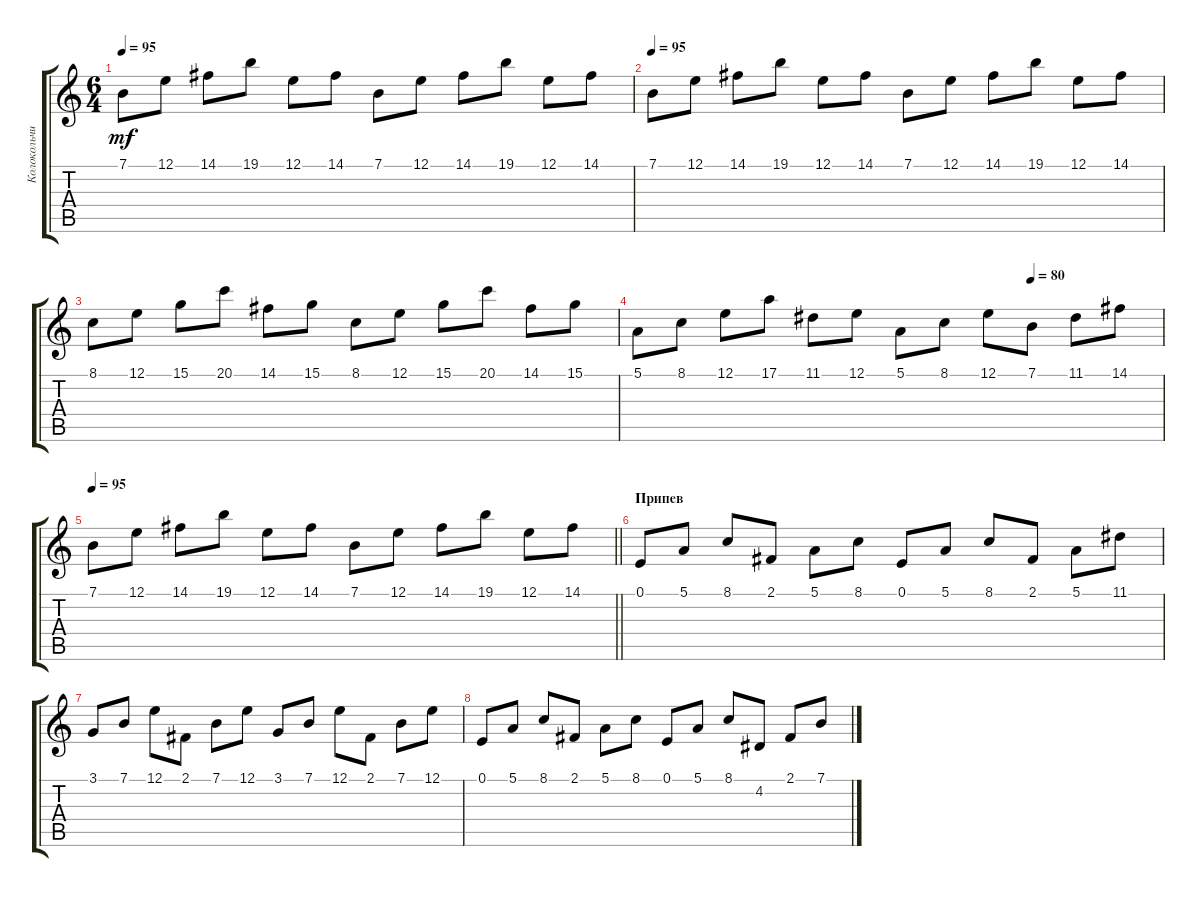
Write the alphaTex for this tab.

\track ("Колокольчики" "Колокольчи") {instrument vibraphone}
\staff {score tabs}
\tuning (E4 B3 G3 D3 A2 E2) {hide}
\ts (6 4)
\tempo 95
\clef g2
\ks c
7.1.8{dy mf} 12.1.8 14.1.8 19.1.8 12.1.8 14.1.8 7.1.8 12.1.8 14.1.8 19.1.8 12.1.8 14.1.8 |
\tempo 95
7.1.8 12.1.8 14.1.8 19.1.8 12.1.8 14.1.8 7.1.8 12.1.8 14.1.8 19.1.8 12.1.8 14.1.8 |
8.1.8 12.1.8 15.1.8 20.1.8 14.1.8 15.1.8 8.1.8 12.1.8 15.1.8 20.1.8 14.1.8 15.1.8 |
\tempo (80 0.75)
5.1.8 8.1.8 12.1.8 17.1.8 11.1.8 12.1.8 5.1.8 8.1.8 12.1.8 7.1.8 11.1.8 14.1.8 |
\tempo 95
\barLineRight lightlight
7.1.8 12.1.8 14.1.8 19.1.8 12.1.8 14.1.8 7.1.8 12.1.8 14.1.8 19.1.8 12.1.8 14.1.8 |
\section ("" "Припев")
0.1.8 5.1.8 8.1.8 2.1.8 5.1.8 8.1.8 0.1.8 5.1.8 8.1.8 2.1.8 5.1.8 11.1.8 |
3.1.8 7.1.8 12.1.8 2.1.8 7.1.8 12.1.8 3.1.8 7.1.8 12.1.8 2.1.8 7.1.8 12.1.8 |
0.1.8 5.1.8 8.1.8 2.1.8 5.1.8 8.1.8 0.1.8 5.1.8 8.1.8 4.2.8 2.1.8 7.1.8
